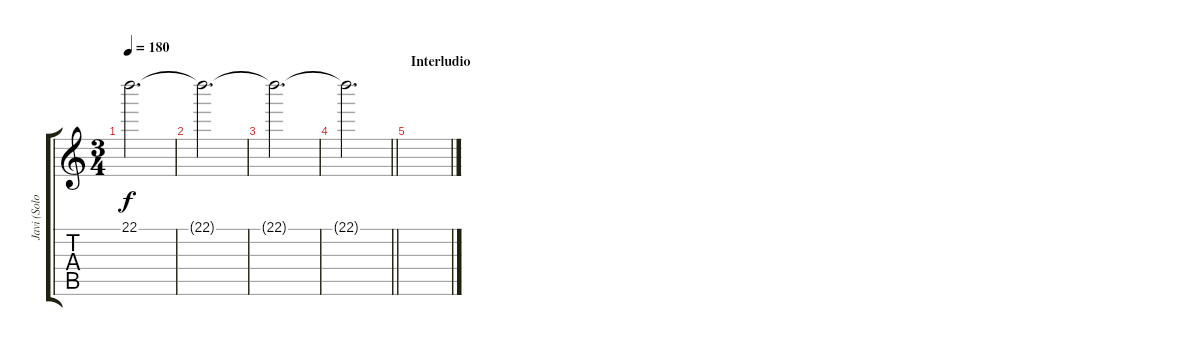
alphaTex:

\track ("Javi (Solo)" "Javi (Solo") {instrument overdrivenguitar}
\staff {score tabs}
\tuning (E4 B3 G3 D3 A2 E2) {hide}
\ts (3 4)
\tempo 180
\clef g2
\ks c
22.1{t}.2{d dy f} |
22.1{t}.2{d} |
22.1{t}.2{d} |
\barLineRight lightlight
22.1{t}.2{d} |
\section ("" "Interludio")
